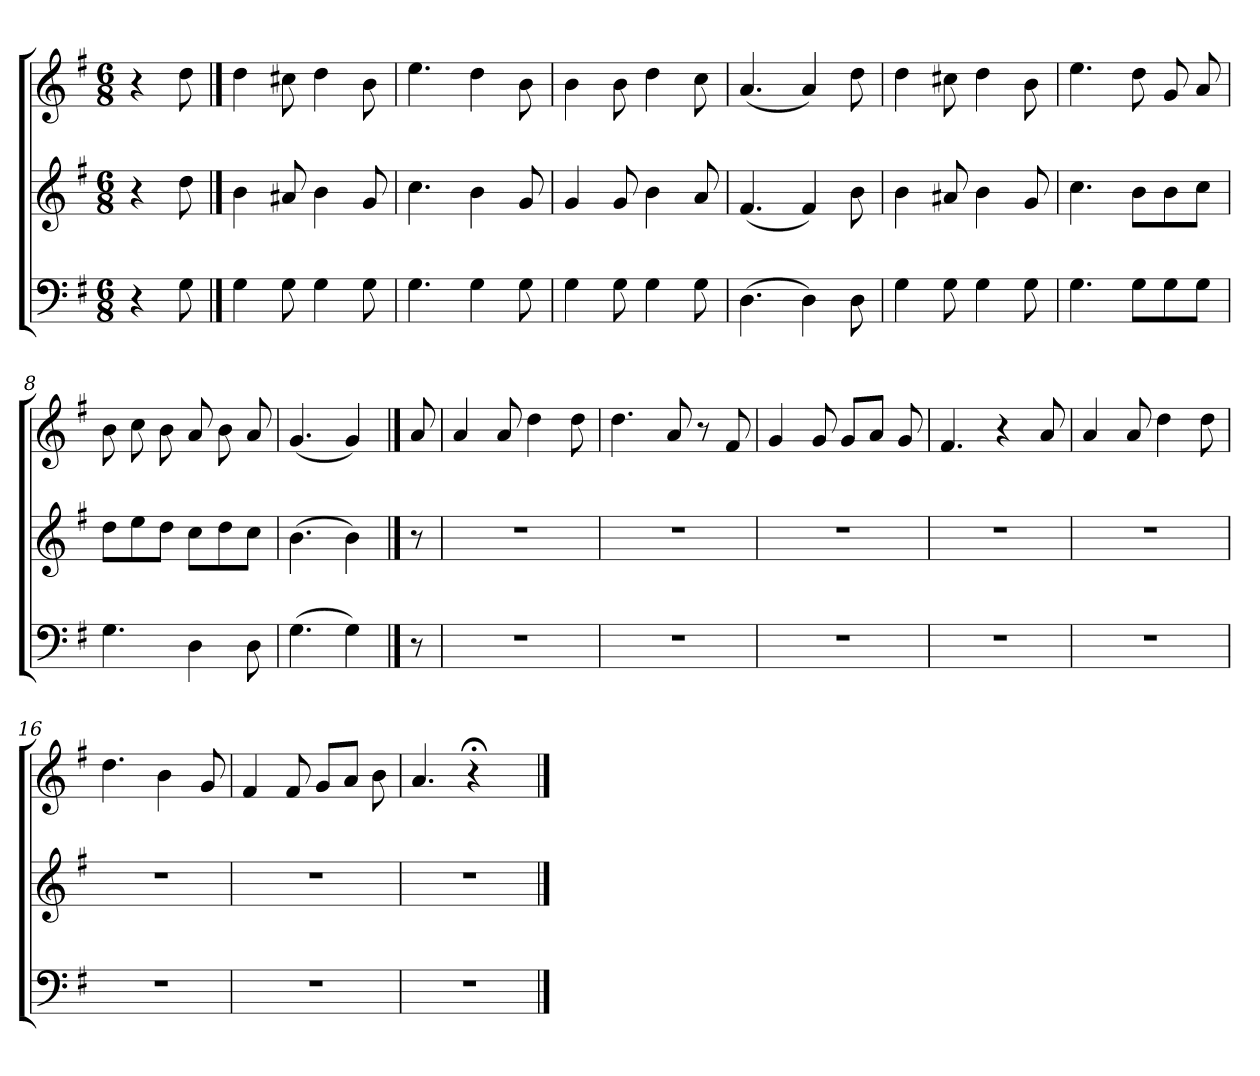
**kern	**kern	**kern	**dynam
*part2	*part2	*part1	*part1
*staff3	*staff2	*staff1	*staff1
*clefF4	*clefG2	*clefG2	*
*k[f#]	*k[f#]	*k[f#]	*
*M6/8	*M6/8	*M6/8	*
=1	=1	=1	=1
4r	4r	4r	Allegretto
8G	8dd	8dd	.
==2	==2	==2	==2
4G	4b	4dd	.
8G	8a#X	8cc#X	.
4G	4b	4dd	.
8G	8g	8b	.
=3	=3	=3	=3
4.G	4.cc	4.ee	.
4G	4b	4dd	.
8G	8g	8b	.
=4	=4	=4	=4
4G	4g	4b	.
8G	8g	8b	.
4G	4b	4dd	.
8G	8a	8cc	.
=5	=5	=5	=5
(4.D	(4.f#	(4.a	.
4D)	4f#)	4a)	.
8D	8b	8dd	.
=6	=6	=6	=6
4G	4b	4dd	.
8G	8a#X	8cc#X	.
4G	4b	4dd	.
8G	8g	8b	.
=7	=7	=7	=7
4.G	4.cc	4.ee	.
8G\L	8b\L	8dd	.
8G\	8b\	8g	.
8G\J	8cc\J	8a	.
!!LO:LB:g=z
=8	=8	=8	=8
4.G	8dd\L	8b	.
.	8ee\	8cc	.
.	8dd\J	8b	.
4D	8cc\L	8a	.
.	8dd\	8b	.
8D	8cc\J	8a	.
=9	=9	=9	=9
(4.G	(4.b	(4.g	.
4G)	4b)	4g)	.
==10	==10	==10	==10
8r	8r	8a	.
=11	=11	=11	=11
2.r	2.r	4a	.
.	.	8a	.
.	.	4dd	.
.	.	8dd	.
=12	=12	=12	=12
2.r	2.r	4.dd	.
.	.	8a	.
.	.	8r	.
.	.	8f#	.
=13	=13	=13	=13
2.r	2.r	4g	.
.	.	8g	.
.	.	8gL	.
.	.	8aJ	.
.	.	8g	.
=14	=14	=14	=14
2.r	2.r	4.f#	.
.	.	4r	.
.	.	8a	.
!!LO:LB:g=z
=15	=15	=15	=15
2.r	2.r	4a	.
.	.	8a	.
.	.	4dd	.
.	.	8dd	.
=16	=16	=16	=16
2.r	2.r	4.dd	.
.	.	4b	.
.	.	8g	.
=17	=17	=17	=17
2.r	2.r	4f#	.
.	.	8f#	.
.	.	8gL	.
.	.	8aJ	.
.	.	8b	.
=18	=18	=18	=18
2.r	2.r	4.a	.
.	.	4r;<	.
.	.	8ryy	.
==	==	==	==
*-	*-	*-	*-
